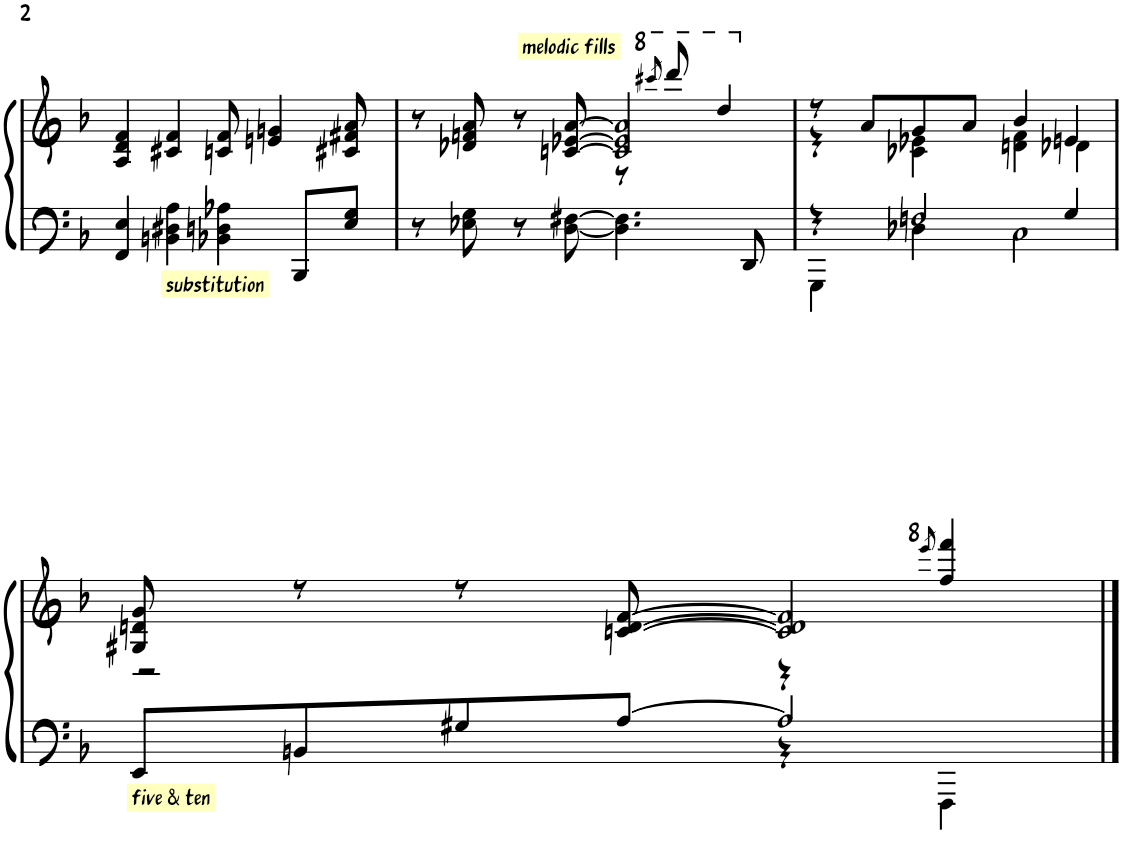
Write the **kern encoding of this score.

**kern	**kern
*part1	*part1
*staff2	*staff1
*I"Piano	*
*I'Pno.	*
!!LO:PB:g=z
*clefF4	*clefG2
*k[b-]	*k[b-]
*M4/4	*M4/4
=13	=13
4FF/ 4E/	4A/ 4d/ 4f/
!LO:TX:b:t=substitution	!
4BBn\ 4D#X\ 4A\	4c#X/ 4f/
4BB-X\ 4Dn\ 4A-X\	8cn/ 8f/
.	4en/ 4gn/
8BBB-/L	.
8E/ 8G/J	8c#X/ 8f#X/ 8a/
=14	=14
*	*^
8r	8r	2ryy
8E-X\ 8G\	8d-X/ 8fn/ 8a/	.
8r	8r	.
[8D\ [8F#X\	[8cn/ [8e-X/ [8a/	.
!	!LO:TX:a:t=melodic fills	!
4.D\] 4.F#\]	2c/] 2e-/] 2a/]	8r
.	.	8qcccc#X/
.	.	8dddd/
.	.	4ddd/
8DD/	.	.
=15	=15	=15
*^	*	*
4r	4GGG\	8r	4r
.	.	8a/L	.
2Fn/	4D-X\	8g/	4c-X\ 4e-X\
.	.	8a/J	.
.	2C\	4b-/	4dn\ 4f\
4G/	.	4en/	4d-X\
!!LO:LB:g=z	!!
=16	=16	=16	=16
!LO:TX:b:t=five & ten	!	!	!
8EE/L	2ryy	8G#X/ 8dn/ 8g/	2r
8BBn/	.	8r	.
8G#X/	.	8r	.
[8A/J	.	[8cn/ [8d/ [8f/	.
2A/]	4r	2c/] 2d/] 2f/]	4r
.	.	.	8qeee/
.	4FFF\	.	4ff/ 4fff/
*v	*v	*	*
*	*v	*v
==	==
*-	*-
